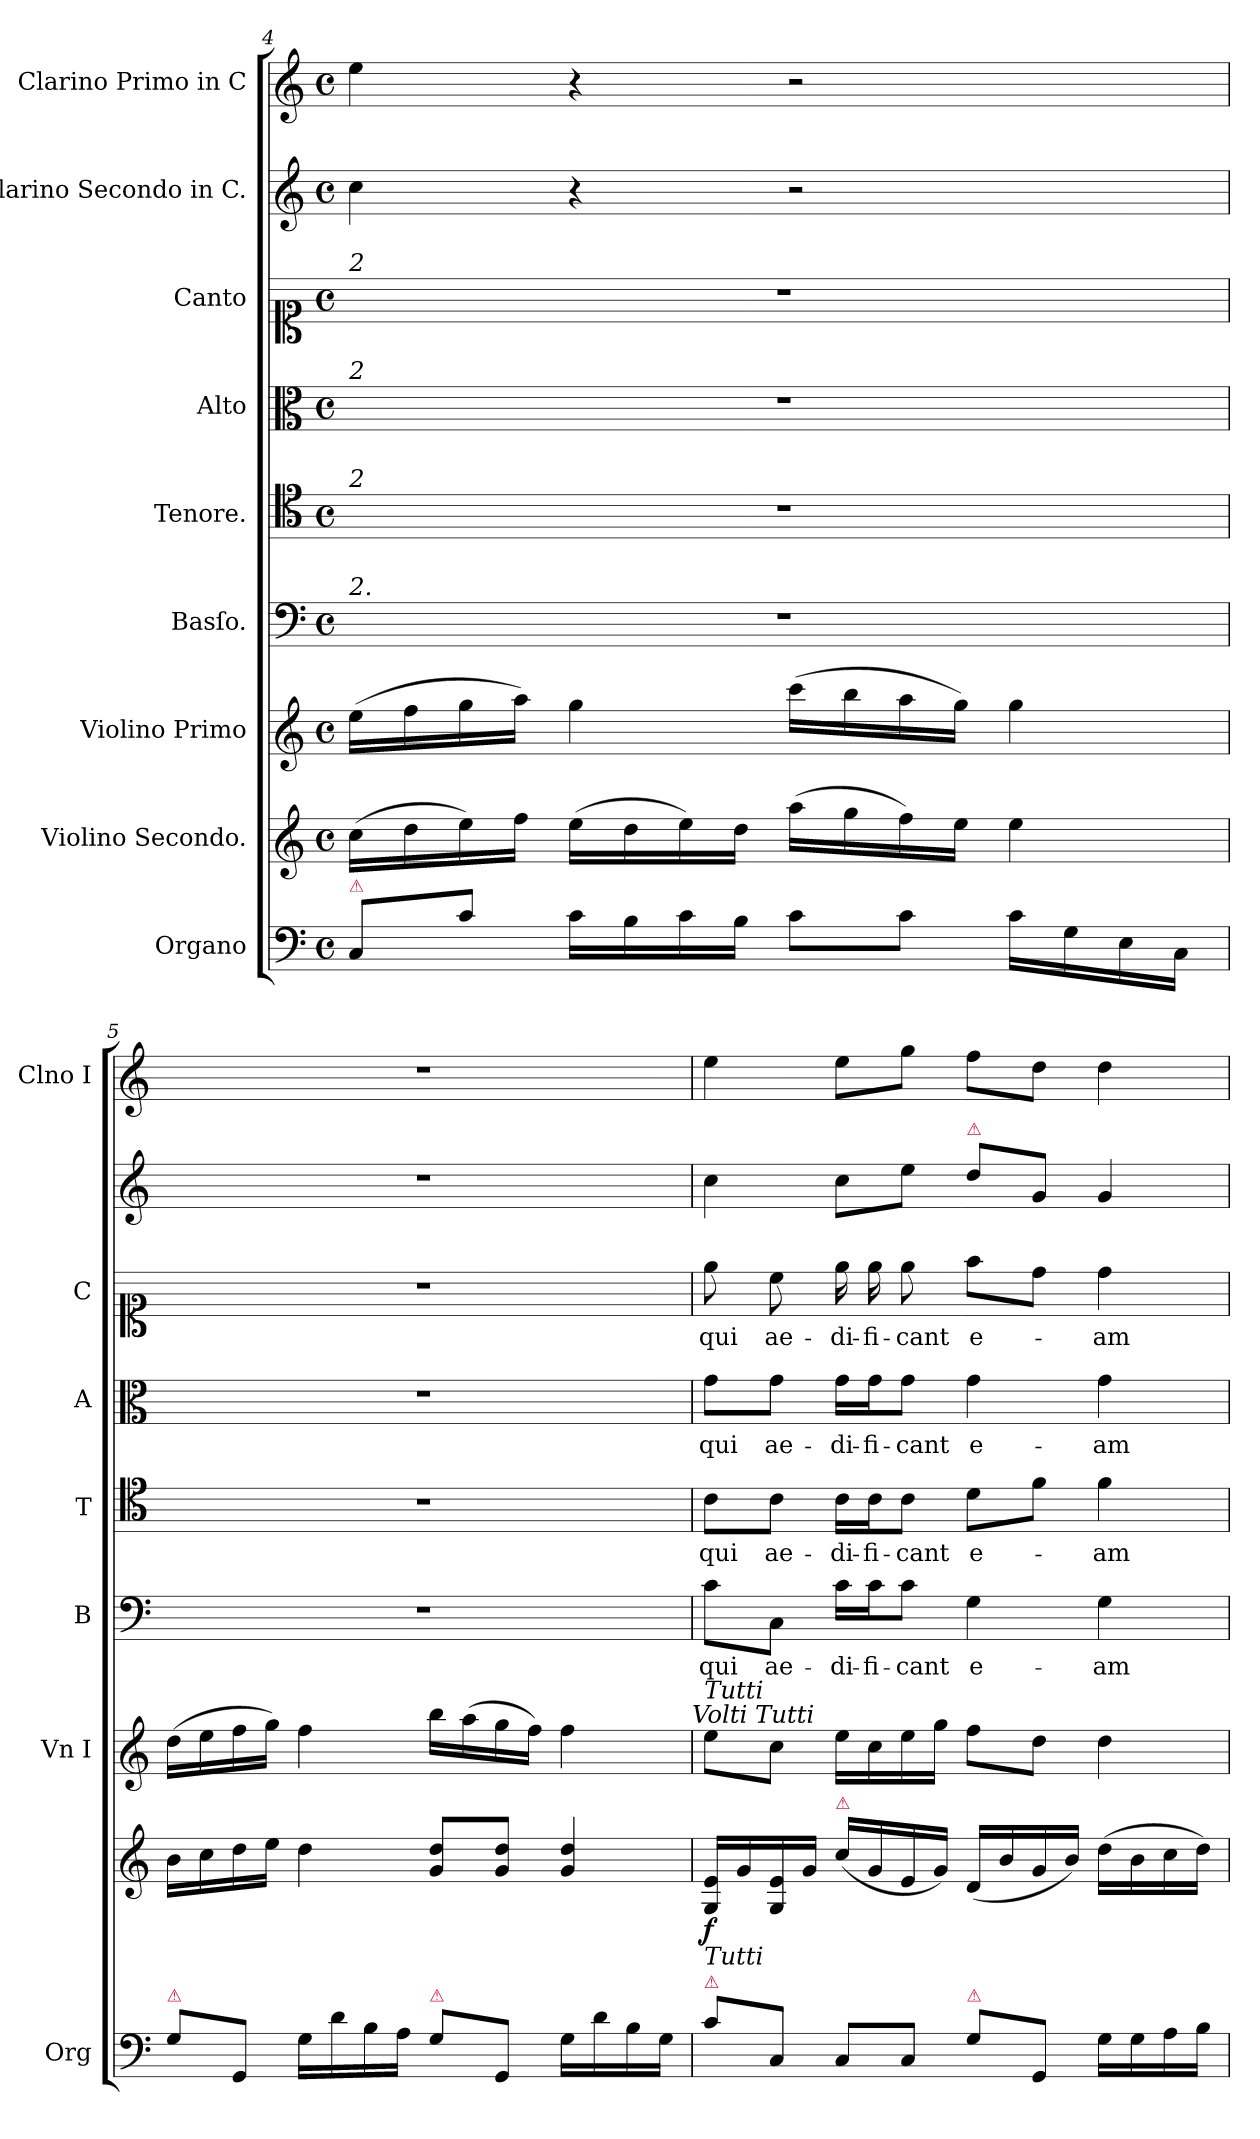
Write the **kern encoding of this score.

**kern	**dynam	**kern	**dynam	**kern	**dynam	**kern	**text	**kern	**text	**kern	**text	**kern	**text	**kern	**kern
*part9	*part9	*part8	*part8	*part7	*part7	*part6	*part6	*part5	*part5	*part4	*part4	*part3	*part3	*part2	*part1
*staff9	*staff9	*staff8	*staff8	*staff7	*staff7	*staff6	*staff6	*staff5	*staff5	*staff4	*staff4	*staff3	*staff3	*staff2	*staff1
*I"Organo	*	*I"Violino Secondo.	*	*I"Violino Primo	*	*I"Basſo.	*	*I"Tenore.	*	*I"Alto	*	*I"Canto	*	*I"Clarino Secondo in C.	*I"Clarino Primo in C
*I'Org	*	*	*	*I'Vn I	*	*I'B	*	*I'T	*	*I'A	*	*I'C	*	*	*I'Clno I
*clefF4	*	*clefG2	*	*clefG2	*	*clefF4	*	*clefC4	*	*clefC3	*	*clefC1	*	*clefG2	*clefG2
*k[]	*	*k[]	*	*k[]	*	*k[]	*	*k[]	*	*k[]	*	*k[]	*	*k[]	*k[]
*M4/4	*	*M4/4	*	*M4/4	*	*M4/4	*	*M4/4	*	*M4/4	*	*M4/4	*	*M4/4	*M4/4
*met(c)	*	*met(c)	*	*met(c)	*	*met(c)	*	*met(c)	*	*met(c)	*	*met(c)	*	*met(c)	*met(c)
=4	=4	=4	=4	=4	=4	=4	=4	=4	=4	=4	=4	=4	=4	=4	=4
!	!	!	!	!	!	!	!	!	!	!	!	!LO:TX:a:i:t=2	!	!	!
!	!	!	!	!	!	!	!	!	!	!LO:TX:a:i:t=2	!	!	!	!	!
!	!	!	!	!	!	!	!	!LO:TX:a:i:t=2	!	!	!	!	!	!	!
!	!	!	!	!	!	!LO:TX:a:i:t=2.	!	!	!	!	!	!	!	!	!
!LO:TX:a:i:color=crimson:t=⚠	!	!	!	!	!	!	!	!	!	!	!	!	!	!	!
!	!LO:DY:b	!	!	!	!LO:DY:b	!	!	!	!	!	!	!	!	!	!
8C/L	piano	(16cc\LL	.	(16ee\LL	pia	1r	.	1r	.	1r	.	1r	.	4cc\	4ee\
.	.	16dd\	.	16ff\	.	.	.	.	.	.	.	.	.	.	.
8c\J	.	16ee\)	.	16gg\	.	.	.	.	.	.	.	.	.	.	.
.	.	16ff\JJ	.	16aa\JJ)	.	.	.	.	.	.	.	.	.	.	.
16c\LL	.	(16ee\LL	.	4gg\	.	.	.	.	.	.	.	.	.	4r	4r
16B\	.	16dd\	.	.	.	.	.	.	.	.	.	.	.	.	.
16c\	.	16ee\)	.	.	.	.	.	.	.	.	.	.	.	.	.
16B\JJ	.	16dd\JJ	.	.	.	.	.	.	.	.	.	.	.	.	.
8c\L	.	(16aa\LL	.	(16ccc\LL	.	.	.	.	.	.	.	.	.	2r	2r
.	.	16gg\	.	16bb\	.	.	.	.	.	.	.	.	.	.	.
8c\J	.	16ff\)	.	16aa\	.	.	.	.	.	.	.	.	.	.	.
.	.	16ee\JJ	.	16gg\JJ)	.	.	.	.	.	.	.	.	.	.	.
16c\LL	.	4ee\	.	4gg\	.	.	.	.	.	.	.	.	.	.	.
16G\	.	.	.	.	.	.	.	.	.	.	.	.	.	.	.
16E\	.	.	.	.	.	.	.	.	.	.	.	.	.	.	.
16C\JJ	.	.	.	.	.	.	.	.	.	.	.	.	.	.	.
=5	=5	=5	=5	=5	=5	=5	=5	=5	=5	=5	=5	=5	=5	=5	=5
!LO:TX:a:i:color=crimson:t=⚠	!	!	!	!	!	!	!	!	!	!	!	!	!	!	!
8G\L	.	16b\LL	.	(16dd\LL	.	1r	.	1r	.	1r	.	1r	.	1r	1r
.	.	16cc\	.	16ee\	.	.	.	.	.	.	.	.	.	.	.
8GG/J	.	16dd\	.	16ff\	.	.	.	.	.	.	.	.	.	.	.
.	.	16ee\JJ	.	16gg\JJ)	.	.	.	.	.	.	.	.	.	.	.
16G\LL	.	4dd\	.	4ff\	.	.	.	.	.	.	.	.	.	.	.
16d\	.	.	.	.	.	.	.	.	.	.	.	.	.	.	.
16B\	.	.	.	.	.	.	.	.	.	.	.	.	.	.	.
16A\JJ	.	.	.	.	.	.	.	.	.	.	.	.	.	.	.
!LO:TX:a:i:color=crimson:t=⚠	!	!	!	!	!	!	!	!	!	!	!	!	!	!	!
8G\L	.	8g/ 8dd/L	.	16bb\LL	.	.	.	.	.	.	.	.	.	.	.
.	.	.	.	(16aa\	.	.	.	.	.	.	.	.	.	.	.
8GG/J	.	8g/ 8dd/J	.	16gg\	.	.	.	.	.	.	.	.	.	.	.
.	.	.	.	16ff\JJ)	.	.	.	.	.	.	.	.	.	.	.
16G\LL	.	4g/ 4dd/	.	4ff\	.	.	.	.	.	.	.	.	.	.	.
16d\	.	.	.	.	.	.	.	.	.	.	.	.	.	.	.
16B\	.	.	.	.	.	.	.	.	.	.	.	.	.	.	.
16G\JJ	.	.	.	.	.	.	.	.	.	.	.	.	.	.	.
!	!	!	!	!LO:TX:a:i:t=Volti Tutti	!	!	!	!	!	!	!	!	!	!	!
=6	=6	=6	=6	=6	=6	=6	=6	=6	=6	=6	=6	=6	=6	=6	=6
!	!	!	!	!LO:TX:a:i:t=Tutti	!	!	!	!	!	!	!	!	!	!	!
!LO:TX:a:i:color=crimson:t=⚠	!	!	!	!	!	!	!	!	!	!	!	!	!	!	!
!LO:TX:a:i:t=Tutti	!	!	!	!	!	!	!	!	!	!	!	!	!	!	!
8c\L	.	16G/ 16e/LL	f	8ee\L	.	8c\L	qui	8c\L	qui	8g\L	qui	8ee\	qui	4cc\	4ee\
.	.	16g/	.	.	.	.	.	.	.	.	.	.	.	.	.
8C/J	.	16G/ 16e/	.	8cc\J	.	8C\J	ae-	8c\J	ae-	8g\J	ae-	8cc\	ae-	.	.
.	.	16g/JJ	.	.	.	.	.	.	.	.	.	.	.	.	.
!	!	!LO:TX:a:i:color=crimson:t=⚠	!	!	!	!	!	!	!	!	!	!	!	!	!
8C/L	.	(16cc\LL	.	16ee\LL	.	16c\LL	-di-	16c\LL	-di-	16g\LL	-di-	16ee\	-di-	8cc\L	8ee\L
.	.	16g/	.	16cc\	.	16c\J	-fi-	16c\J	-fi-	16g\J	-fi-	16ee\	-fi-	.	.
8C/J	.	16e/	.	16ee\	.	8c\J	-cant	8c\J	-cant	8g\J	-cant	8ee\	-cant	8ee\J	8gg\J
.	.	16g/JJ)	.	16gg\JJ	.	.	.	.	.	.	.	.	.	.	.
!	!	!	!	!	!	!	!	!	!	!	!	!	!	!LO:TX:a:i:color=crimson:t=⚠	!
!LO:TX:a:i:color=crimson:t=⚠	!	!	!	!	!	!	!	!	!	!	!	!	!	!	!
8G\L	.	(16d/LL	.	8ff\L	.	4G\	e-	8d\L	e-	4g\	e-	8ff\L	e-	8dd\L	8ff\L
.	.	16b/	.	.	.	.	.	.	.	.	.	.	.	.	.
8GG/J	.	16g/	.	8dd\J	.	.	.	8f\J	.	.	.	8dd\J	.	8g/J	8dd\J
.	.	16b/JJ)	.	.	.	.	.	.	.	.	.	.	.	.	.
16G\LL	.	(16dd\LL	.	4dd\	.	4G\	-am	4f\	-am	4g\	-am	4dd\	-am	4g/	4dd\
16G\	.	16b\	.	.	.	.	.	.	.	.	.	.	.	.	.
16A\	.	16cc\	.	.	.	.	.	.	.	.	.	.	.	.	.
16B\JJ	.	16dd\JJ)	.	.	.	.	.	.	.	.	.	.	.	.	.
=	=	=	=	=	=	=	=	=	=	=	=	=	=	=	=
*-	*-	*-	*-	*-	*-	*-	*-	*-	*-	*-	*-	*-	*-	*-	*-
